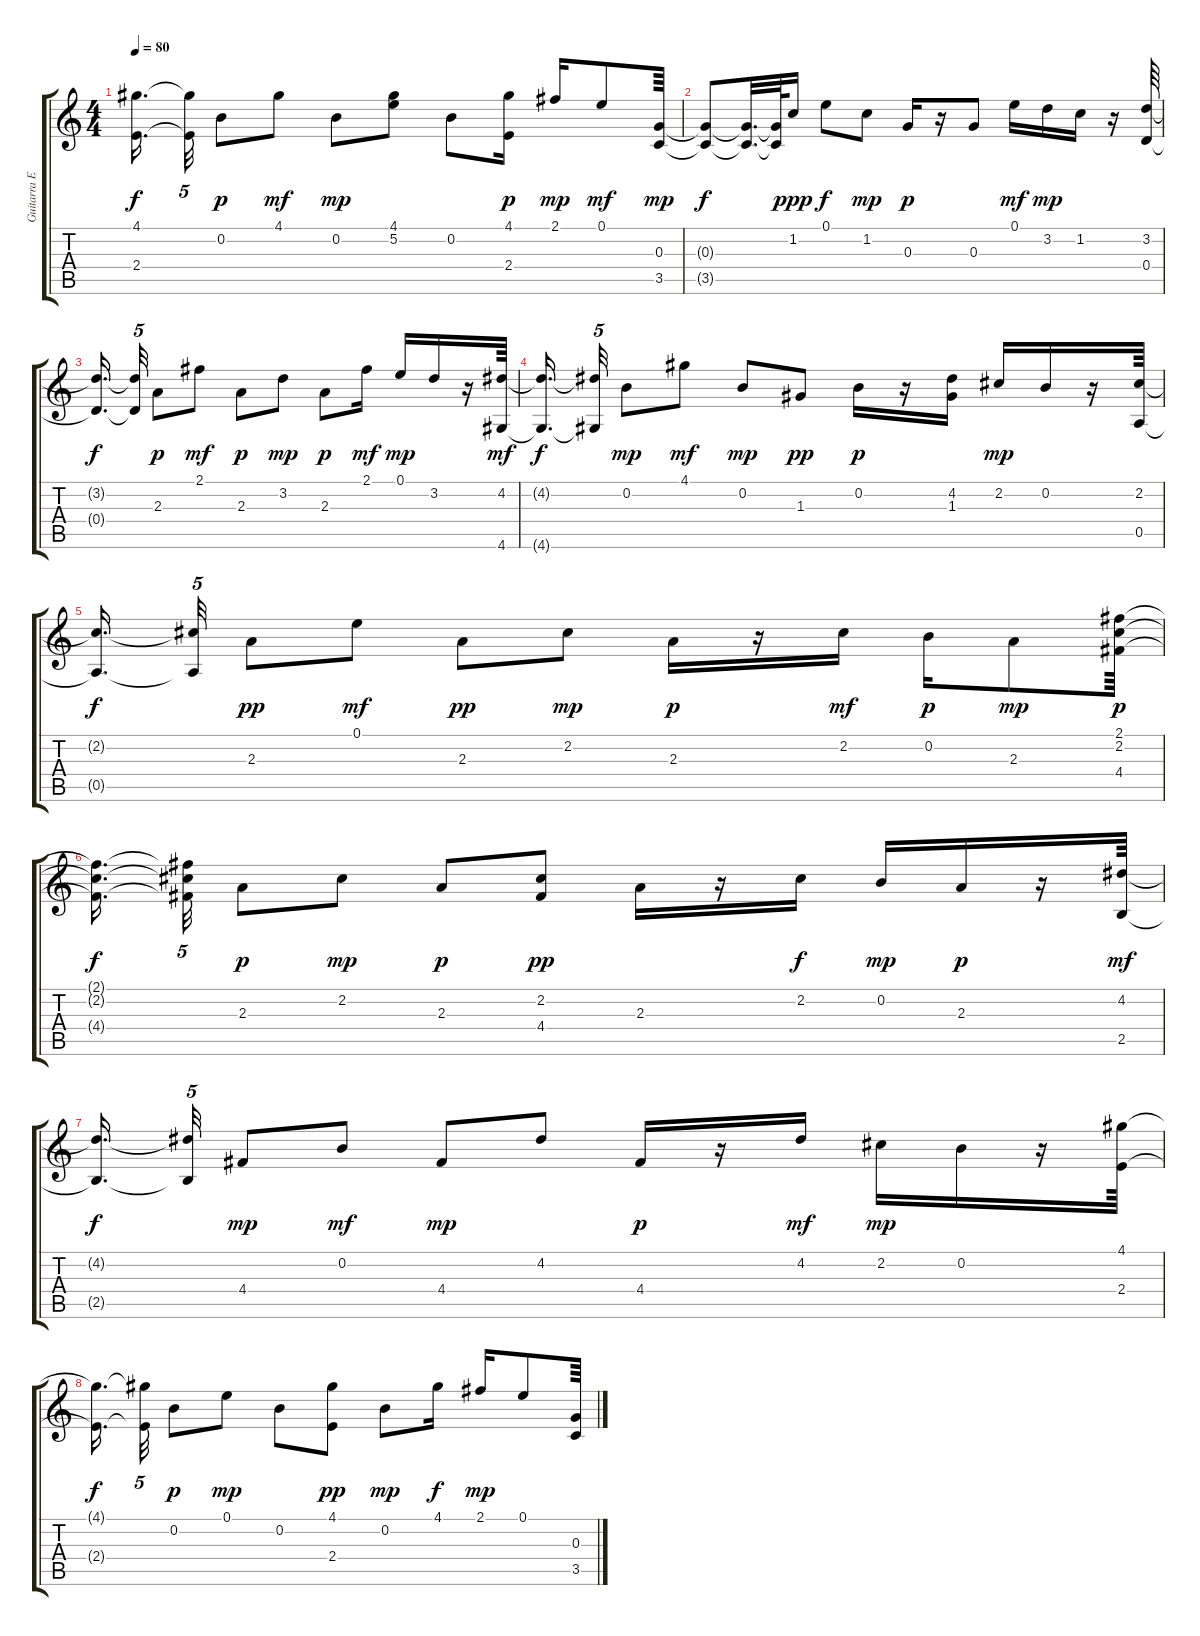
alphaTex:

\track ("Guitarra Electrica" "Guitarra E") {instrument electricguitarjazz}
\staff {score tabs}
\tuning (E4 B3 G3 D3 A2 E2) {hide}
\ts (4 4)
\tempo 80
\clef g2
\ks c
(4.1{t} 2.4{t}).16{d dy f beam splitsecondary} (4.1{t} 2.4{t}).32{tu (5 4)} 0.2.8{dy p} 4.1.8{dy mf} 0.2.8{dy mp} (4.1 5.2).8 0.2.8 (4.1 2.4).16{dy p} 2.1.16{dy mp} 0.1.8{dy mf} (0.3 3.5).64{dy mp} |
(0.3{t} 3.5{t}).8{dy f} (0.3{t} 3.5{t}).32{d} (0.3{t} 3.5{t}).64 1.2.16{dy ppp} 0.1.8{dy f} 1.2.8{dy mp} 0.3.16{dy p} r.16 0.3.8 0.1.16{dy mf} 3.2.16{dy mp} 1.2.16 r.16 (3.2 0.4).64 |
(3.2{t} 0.4{t}).16{d dy f beam splitsecondary} (3.2{t} 0.4{t}).32{tu (5 4)} 2.3.8{dy p} 2.1.8{dy mf} 2.3.8{dy p} 3.2.8{dy mp} 2.3.8{dy p} 2.1.16{dy mf} 0.1.16{dy mp} 3.2.16 r.16 (4.2 4.6).64{dy mf} |
(4.2{t} 4.6{t}).16{d dy f beam splitsecondary} (4.2{t} 4.6{t}).32{tu (5 4)} 0.2.8{dy mp} 4.1.8{dy mf} 0.2.8{dy mp} 1.3.8{dy pp} 0.2.16{dy p} r.16 (4.2 1.3).16 2.2.16{dy mp} 0.2.16 r.16 (2.2 0.5).64 |
(2.2{t} 0.5{t}).16{d dy f beam splitsecondary} (2.2{t} 0.5{t}).32{tu (5 4)} 2.3.8{dy pp} 0.1.8{dy mf} 2.3.8{dy pp} 2.2.8{dy mp} 2.3.16{dy p} r.16 2.2.16{dy mf} 0.2.16{dy p} 2.3.8{dy mp} (2.1 2.2 4.4).64{dy p} |
(2.1{t} 2.2{t} 4.4{t}).16{d dy f beam splitsecondary} (2.1{t} 2.2{t} 4.4{t}).32{tu (5 4)} 2.3.8{dy p} 2.2.8{dy mp} 2.3.8{dy p} (2.2 4.4).8{dy pp} 2.3.16 r.16 2.2.16{dy f} 0.2.16{dy mp} 2.3.16{dy p} r.16 (4.2 2.5).64{dy mf} |
(4.2{t} 2.5{t}).16{d dy f beam splitsecondary} (4.2{t} 2.5{t}).32{tu (5 4)} 4.4.8{dy mp} 0.2.8{dy mf} 4.4.8{dy mp} 4.2.8 4.4.16{dy p} r.16 4.2.16{dy mf} 2.2.16{dy mp} 0.2.16 r.16 (4.1 2.4).64 |
(4.1{t} 2.4{t}).16{d dy f beam splitsecondary} (4.1{t} 2.4{t}).32{tu (5 4)} 0.2.8{dy p} 0.1.8{dy mp} 0.2.8 (4.1 2.4).8{dy pp} 0.2.8{dy mp} 4.1.16{dy f} 2.1.16{dy mp} 0.1.8 (0.3 3.5).64
